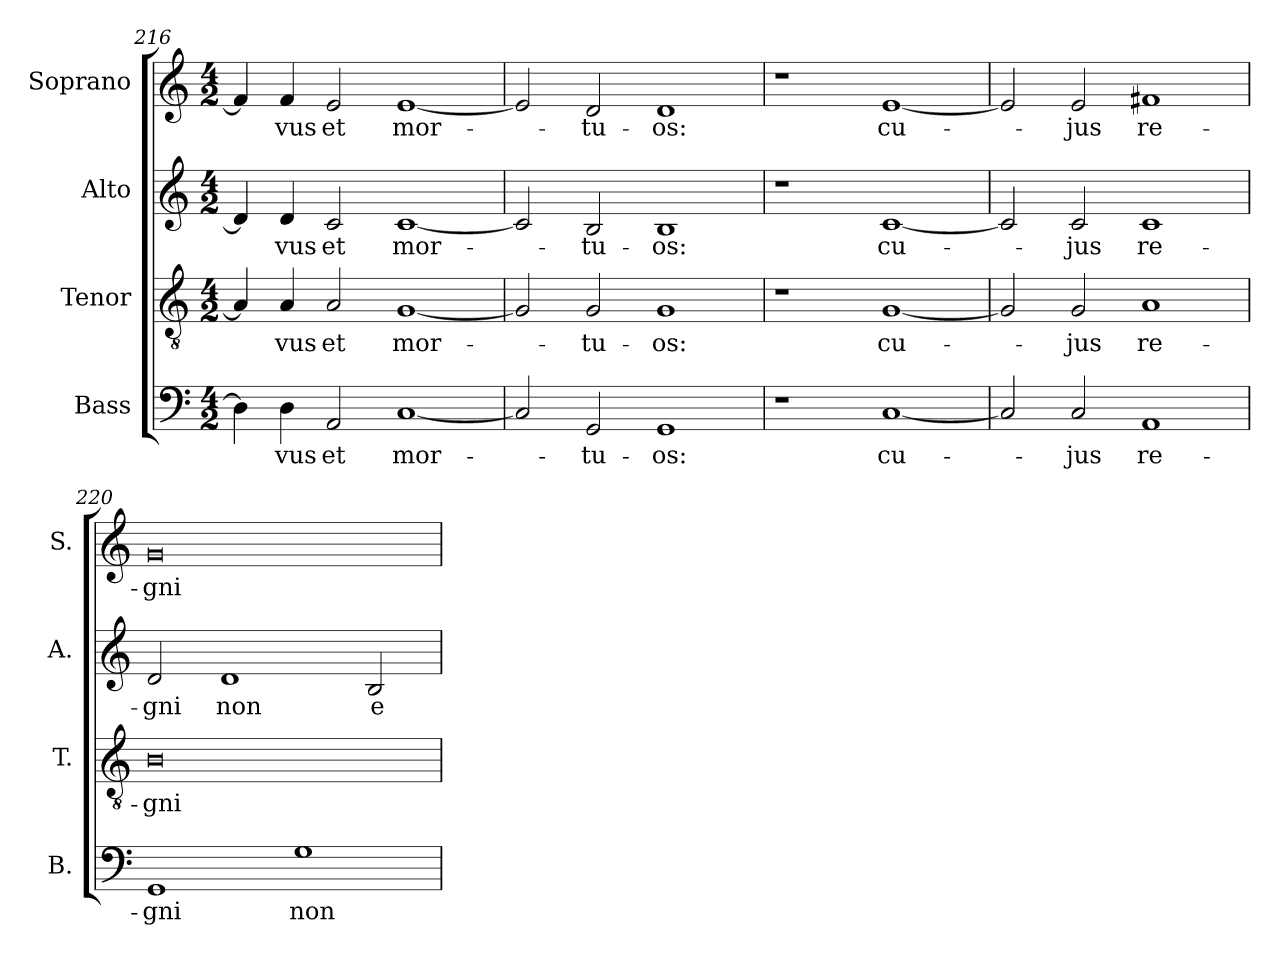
**kern	**text	**kern	**text	**kern	**text	**kern	**text
*part4	*part4	*part3	*part3	*part2	*part2	*part1	*part1
*staff4	*staff4	*staff3	*staff3	*staff2	*staff2	*staff1	*staff1
*I"Bass	*	*I"Tenor	*	*I"Alto	*	*I"Soprano	*
*I'B.	*	*I'T.	*	*I'A.	*	*I'S.	*
*clefF4	*	*clefGv2	*	*clefG2	*	*clefG2	*
*	*	*ITrd7c12	*	*	*	*	*
*k[]	*	*k[]	*	*k[]	*	*k[]	*
*C:	*	*C:	*	*C:	*	*C:	*
*M4/2	*	*M4/2	*	*M4/2	*	*M4/2	*
=216	=216	=216	=216	=216	=216	=216	=216
4Di\]	.	4AAi/]	.	4di/]	.	4fi/]	.
!	!LO:LY:b:color=#000000	!	!	!	!	!	!
!	!	!	!LO:LY:b:color=#000000	!	!	!	!
!	!	!	!	!	!LO:LY:b:color=#000000	!	!
!	!	!	!	!	!	!	!LO:LY:b:color=#000000
4Di\	-vus	4AAi/	-vus	4di/	-vus	4fi/	-vus
!	!LO:LY:b:color=#000000	!	!	!	!	!	!
!	!	!	!LO:LY:b:color=#000000	!	!	!	!
!	!	!	!	!	!LO:LY:b:color=#000000	!	!
!	!	!	!	!	!	!	!LO:LY:b:color=#000000
2AAi/	et	2AAi/	et	2ci/	et	2ei/	et
!	!LO:LY:b:color=#000000	!	!	!	!	!	!
!	!	!	!LO:LY:b:color=#000000	!	!	!	!
!	!	!	!	!	!LO:LY:b:color=#000000	!	!
!	!	!	!	!	!	!	!LO:LY:b:color=#000000
[1Ci	mor-	[1GGi	mor-	[1ci	mor-	[1ei	mor-
=217	=217	=217	=217	=217	=217	=217	=217
2Ci/]	.	2GGi/]	.	2ci/]	.	2ei/]	.
!	!LO:LY:b:color=#000000	!	!	!	!	!	!
!	!	!	!LO:LY:b:color=#000000	!	!	!	!
!	!	!	!	!	!LO:LY:b:color=#000000	!	!
!	!	!	!	!	!	!	!LO:LY:b:color=#000000
2GGi/	-tu-	2GGi/	-tu-	2Bi/	-tu-	2di/	-tu-
!	!LO:LY:b:color=#000000	!	!	!	!	!	!
!	!	!	!LO:LY:b:color=#000000	!	!	!	!
!	!	!	!	!	!LO:LY:b:color=#000000	!	!
!	!	!	!	!	!	!	!LO:LY:b:color=#000000
1GGi	-os:	1GGi	-os:	1Bi	-os:	1di	-os:
=218	=218	=218	=218	=218	=218	=218	=218
1r	.	1r	.	1r	.	1r	.
!	!LO:LY:b:color=#000000	!	!	!	!	!	!
!	!	!	!LO:LY:b:color=#000000	!	!	!	!
!	!	!	!	!	!LO:LY:b:color=#000000	!	!
!	!	!	!	!	!	!	!LO:LY:b:color=#000000
[1Ci	cu-	[1GGi	cu-	[1ci	cu-	[1ei	cu-
!!LO:LB:g=z
=219	=219	=219	=219	=219	=219	=219	=219
2Ci/]	.	2GGi/]	.	2ci/]	.	2ei/]	.
!	!LO:LY:b:color=#000000	!	!	!	!	!	!
!	!	!	!LO:LY:b:color=#000000	!	!	!	!
!	!	!	!	!	!LO:LY:b:color=#000000	!	!
!	!	!	!	!	!	!	!LO:LY:b:color=#000000
2Ci/	-jus	2GGi/	-jus	2ci/	-jus	2ei/	-jus
!	!LO:LY:b:color=#000000	!	!	!	!	!	!
!	!	!	!LO:LY:b:color=#000000	!	!	!	!
!	!	!	!	!	!LO:LY:b:color=#000000	!	!
!	!	!	!	!	!	!	!LO:LY:b:color=#000000
1AAi	re-	1AAi	re-	1ci	re-	1f#Xi	re-
=220	=220	=220	=220	=220	=220	=220	=220
!	!LO:LY:b:color=#000000	!	!	!	!	!	!
!	!	!	!LO:LY:b:color=#000000	!	!	!	!
!	!	!	!	!	!LO:LY:b:color=#000000	!	!
!	!	!	!	!	!	!	!LO:LY:b:color=#000000
1GGi	-gni	0BBi	-gni	2di/	-gni	0gi	-gni
!	!	!	!	!	!LO:LY:b:color=#000000	!	!
.	.	.	.	1di	non	.	.
!	!LO:LY:b:color=#000000	!	!	!	!	!	!
1Gi	non	.	.	.	.	.	.
!	!	!	!	!	!LO:LY:b:color=#000000	!	!
.	.	.	.	2Bi/	e-	.	.
=	=	=	=	=	=	=	=
*-	*-	*-	*-	*-	*-	*-	*-
